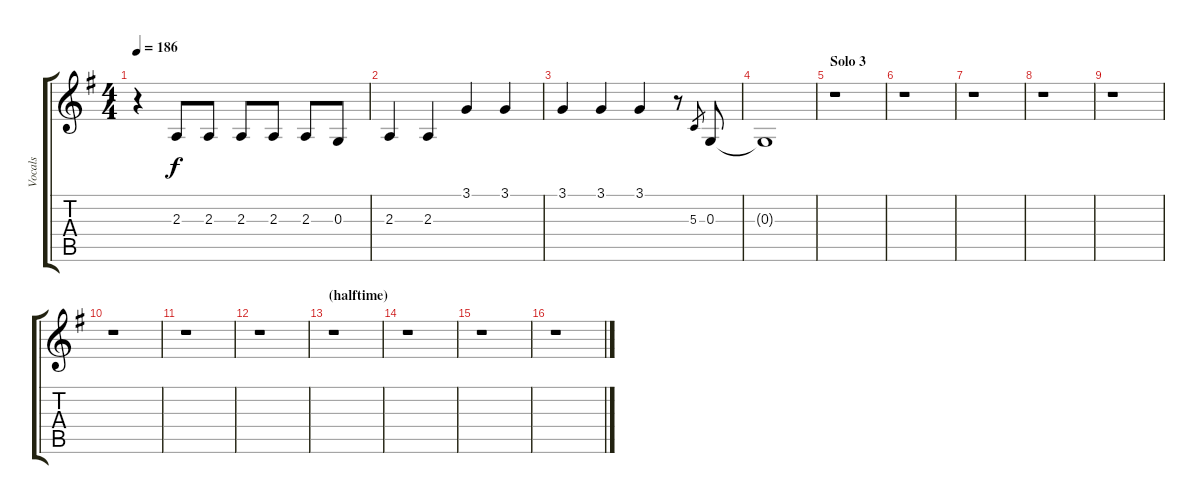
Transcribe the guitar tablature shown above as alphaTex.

\track ("Vocals" "Vocals") {instrument stringensemble1}
\staff {score tabs}
\tuning (E4 B3 G3 D3 A2 E2) {hide}
\ts (4 4)
\tempo 186
\clef g2
\ks g
r.4{dy f} 2.3.8 2.3.8 2.3.8 2.3.8 2.3.8 0.3.8 |
2.3.4 2.3.4 3.1.4 3.1.4 |
3.1.4 3.1.4 3.1.4 r.8 5.3.8{gr} 0.3.8 |
0.3{t}.1 |
\section ("" "Solo 3")
r.1 |
r.1 |
r.1 |
r.1 |
r.1 |
r.1 |
r.1 |
r.1 |
\section ("" "(halftime)")
r.1 |
r.1 |
r.1 |
r.1
